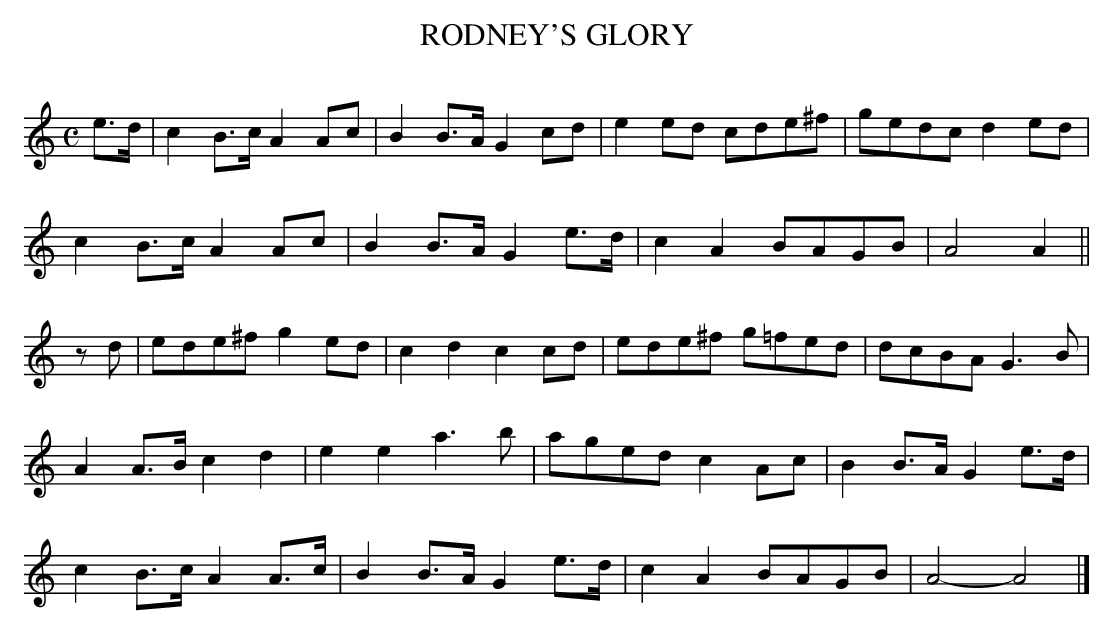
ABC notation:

X:1
T:RODNEY'S GLORY
Y:"slow"
Q:60
M:C
L:1/8
K:Am
e>d|c2B>c A2Ac|B2B>A G2cd|e2ed cde^f|gedc d2ed|
c2B>c A2Ac|B2B>A G2e>d|c2A2 BAGB|A4 A2||
zd|ede^f g2ed|c2d2 c2cd|ede^f g=fed|dcBA G3B|
A2A>B c2d2|e2e2 a3b|aged c2Ac|B2B>A G2e>d|
c2B>c A2A>c|B2B>A G2e>d|c2A2 BAGB|A4-A4|]
